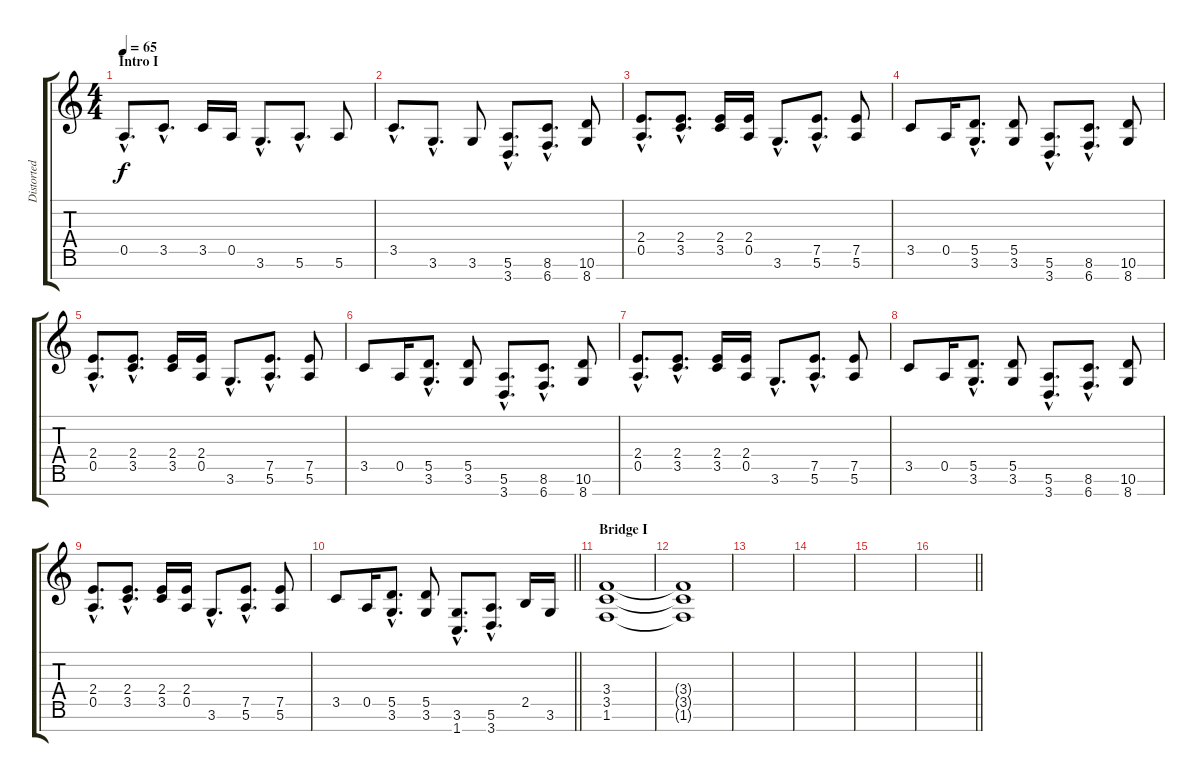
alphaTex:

\track ("Distorted Guitar II" "Distorted ") {instrument distortionguitar}
\staff {score tabs}
\tuning (E4 B3 G3 D3 A2 E2 B1) {hide}
\ts (4 4)
\section ("" "Intro I")
\tempo 65
\clef g2
\ks c
0.5{hac}.8{d dy f instrument distortionguitar} 3.5{hac}.8{d} 3.5.16 0.5.16 3.6{hac}.8{d} 5.6{hac}.8{d} 5.6.8 |
3.5{hac}.8{d} 3.6{hac}.8{d} 3.6.8 (5.6{hac} 3.7{hac}).8{d} (8.6{hac} 6.7{hac}).8{d} (10.6 8.7).8 |
(2.4{hac} 0.5{hac}).8{d} (2.4{hac} 3.5{hac}).8{d} (2.4 3.5).16 (2.4 0.5).16 3.6{hac}.8{d} (7.5{hac} 5.6{hac}).8{d} (7.5 5.6).8 |
3.5.8 0.5.16 (5.5{hac} 3.6{hac}).8{d} (5.5 3.6).8 (5.6{hac} 3.7{hac}).8{d} (8.6{hac} 6.7{hac}).8{d} (10.6 8.7).8 |
(2.4{hac} 0.5{hac}).8{d} (2.4{hac} 3.5{hac}).8{d} (2.4 3.5).16 (2.4 0.5).16 3.6{hac}.8{d} (7.5{hac} 5.6{hac}).8{d} (7.5 5.6).8 |
3.5.8 0.5.16 (5.5{hac} 3.6{hac}).8{d} (5.5 3.6).8 (5.6{hac} 3.7{hac}).8{d} (8.6{hac} 6.7{hac}).8{d} (10.6 8.7).8 |
(2.4{hac} 0.5{hac}).8{d} (2.4{hac} 3.5{hac}).8{d} (2.4 3.5).16 (2.4 0.5).16 3.6{hac}.8{d} (7.5{hac} 5.6{hac}).8{d} (7.5 5.6).8 |
3.5.8 0.5.16 (5.5{hac} 3.6{hac}).8{d} (5.5 3.6).8 (5.6{hac} 3.7{hac}).8{d} (8.6{hac} 6.7{hac}).8{d} (10.6 8.7).8 |
(2.4{hac} 0.5{hac}).8{d} (2.4{hac} 3.5{hac}).8{d} (2.4 3.5).16 (2.4 0.5).16 3.6{hac}.8{d} (7.5{hac} 5.6{hac}).8{d} (7.5 5.6).8 |
\barLineRight lightlight
3.5.8 0.5.16 (5.5{hac} 3.6{hac}).8{d} (5.5 3.6).8 (3.6{hac} 1.7{hac}).8{d} (5.6{hac} 3.7{hac}).8{d} 2.5.16 3.6.16 |
\section ("" "Bridge I")
(3.4 3.5 1.6).1 |
(3.4{t} 3.5{t} 1.6{t}).1{volume 0} |
|
|
|
\barLineRight lightlight
